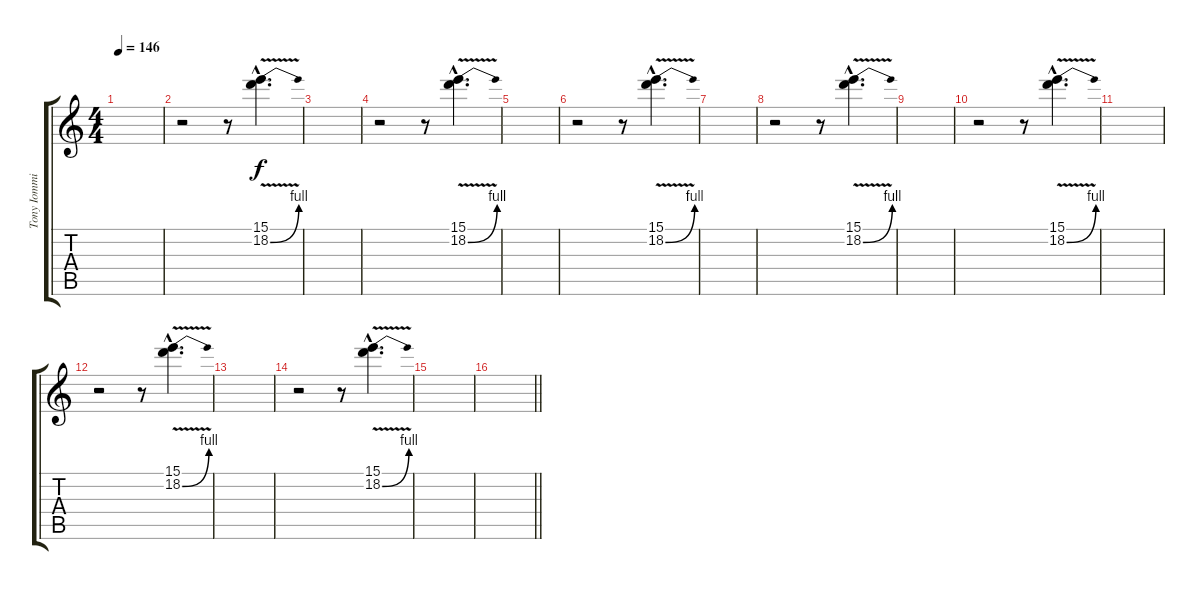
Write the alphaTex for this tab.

\track ("Tony Iommi - Lead 2" "Tony Iommi") {instrument distortionguitar}
\staff {score tabs}
\tuning (Db4 Ab3 E3 B2 Gb2 Db2) {hide}
\ts (4 4)
\tempo 146
\clef g2
\ks c
|
r.2 r.8 (15.1{hac} 18.2{be (bend 0 0 60 4) v hac}).4{d} |
|
r.2 r.8 (15.1{hac} 18.2{be (bend 0 0 60 4) v hac}).4{d} |
|
r.2 r.8 (15.1{hac} 18.2{be (bend 0 0 60 4) v hac}).4{d} |
|
r.2 r.8 (15.1{hac} 18.2{be (bend 0 0 60 4) v hac}).4{d} |
|
r.2 r.8 (15.1{hac} 18.2{be (bend 0 0 60 4) v hac}).4{d} |
|
r.2 r.8 (15.1{hac} 18.2{be (bend 0 0 60 4) v hac}).4{d} |
|
r.2 r.8 (15.1{hac} 18.2{be (bend 0 0 60 4) v hac}).4{d} |
|
\barLineRight lightlight
